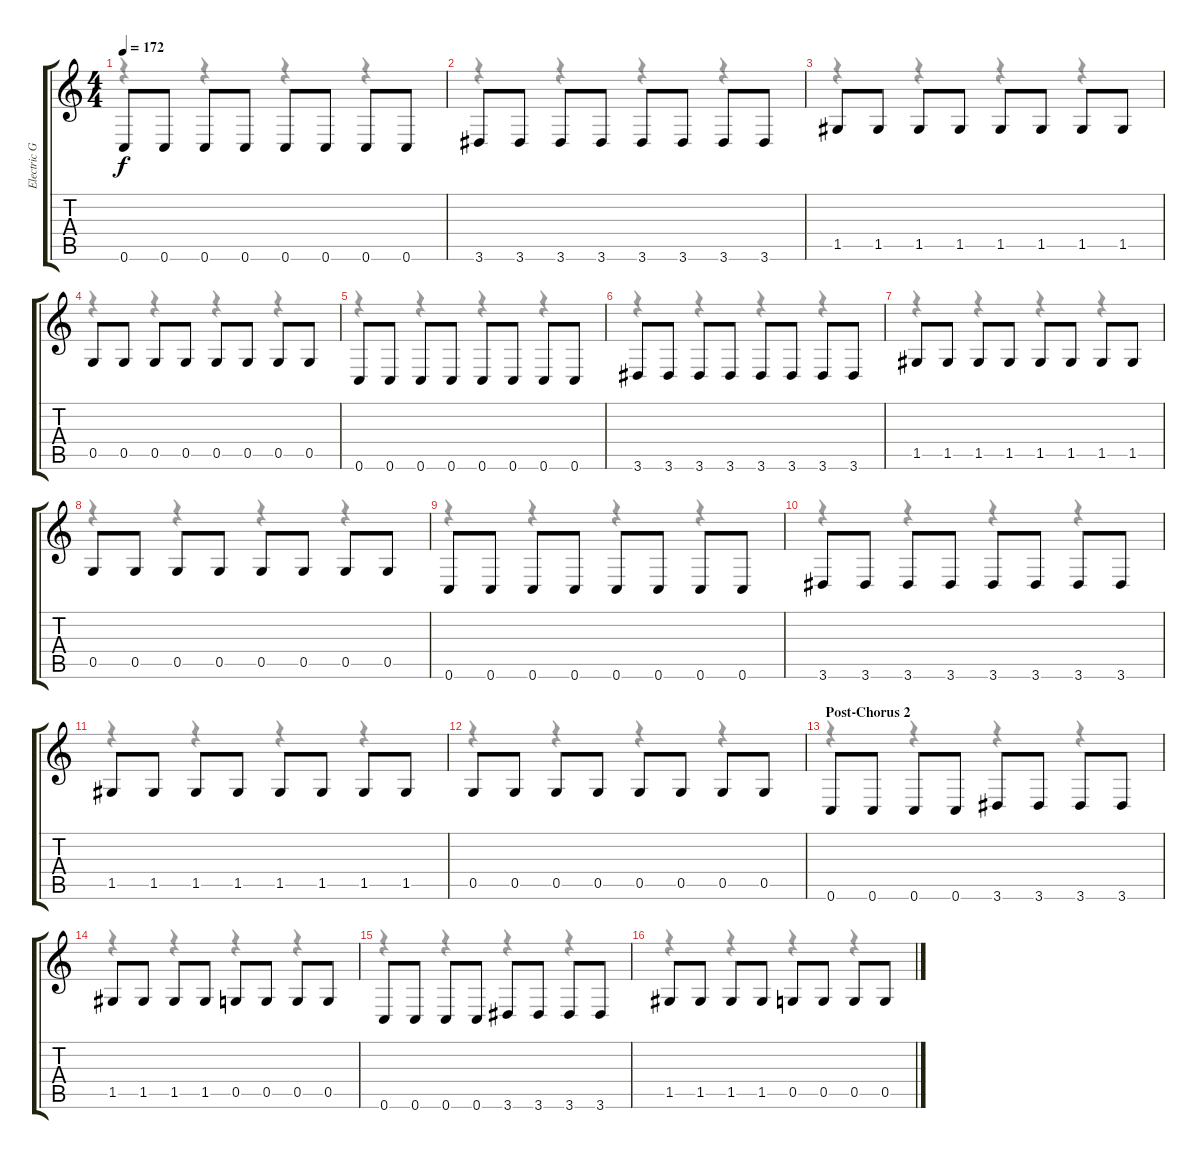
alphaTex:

\track ("Electric Guitar I" "Electric G") {instrument electricguitarclean}
\staff {score tabs}
\tuning (D4 A3 F3 C3 G2 C2) {hide}
\voice
\ts (4 4)
\tempo 172
\clef g2
\ks c
0.6.8{dy f} 0.6.8 0.6.8 0.6.8 0.6.8 0.6.8 0.6.8 0.6.8 |
3.6.8 3.6.8 3.6.8 3.6.8 3.6.8 3.6.8 3.6.8 3.6.8 |
1.5.8 1.5.8 1.5.8 1.5.8 1.5.8 1.5.8 1.5.8 1.5.8 |
0.5.8 0.5.8 0.5.8 0.5.8 0.5.8 0.5.8 0.5.8 0.5.8 |
0.6.8 0.6.8 0.6.8 0.6.8 0.6.8 0.6.8 0.6.8 0.6.8 |
3.6.8 3.6.8 3.6.8 3.6.8 3.6.8 3.6.8 3.6.8 3.6.8 |
1.5.8 1.5.8 1.5.8 1.5.8 1.5.8 1.5.8 1.5.8 1.5.8 |
0.5.8 0.5.8 0.5.8 0.5.8 0.5.8 0.5.8 0.5.8 0.5.8 |
0.6.8 0.6.8 0.6.8 0.6.8 0.6.8 0.6.8 0.6.8 0.6.8 |
3.6.8 3.6.8 3.6.8 3.6.8 3.6.8 3.6.8 3.6.8 3.6.8 |
1.5.8 1.5.8 1.5.8 1.5.8 1.5.8 1.5.8 1.5.8 1.5.8 |
0.5.8 0.5.8 0.5.8 0.5.8 0.5.8 0.5.8 0.5.8 0.5.8 |
\section ("" "Post-Chorus 2")
0.6.8 0.6.8 0.6.8 0.6.8 3.6.8 3.6.8 3.6.8 3.6.8 |
1.5.8 1.5.8 1.5.8 1.5.8 0.5.8 0.5.8 0.5.8 0.5.8 |
0.6.8 0.6.8 0.6.8 0.6.8 3.6.8 3.6.8 3.6.8 3.6.8 |
1.5.8 1.5.8 1.5.8 1.5.8 0.5.8 0.5.8 0.5.8 0.5.8
\voice
\clef g2
\ottava regular
\simile none
\ks c
r.4{dy f} r.4 r.4 r.4 |
r.4 r.4 r.4 r.4 |
r.4 r.4 r.4 r.4 |
r.4 r.4 r.4 r.4 |
r.4 r.4 r.4 r.4 |
r.4 r.4 r.4 r.4 |
r.4 r.4 r.4 r.4 |
r.4 r.4 r.4 r.4 |
r.4 r.4 r.4 r.4 |
r.4 r.4 r.4 r.4 |
r.4 r.4 r.4 r.4 |
r.4 r.4 r.4 r.4 |
r.4 r.4 r.4 r.4 |
r.4 r.4 r.4 r.4 |
r.4 r.4 r.4 r.4 |
r.4 r.4 r.4 r.4
